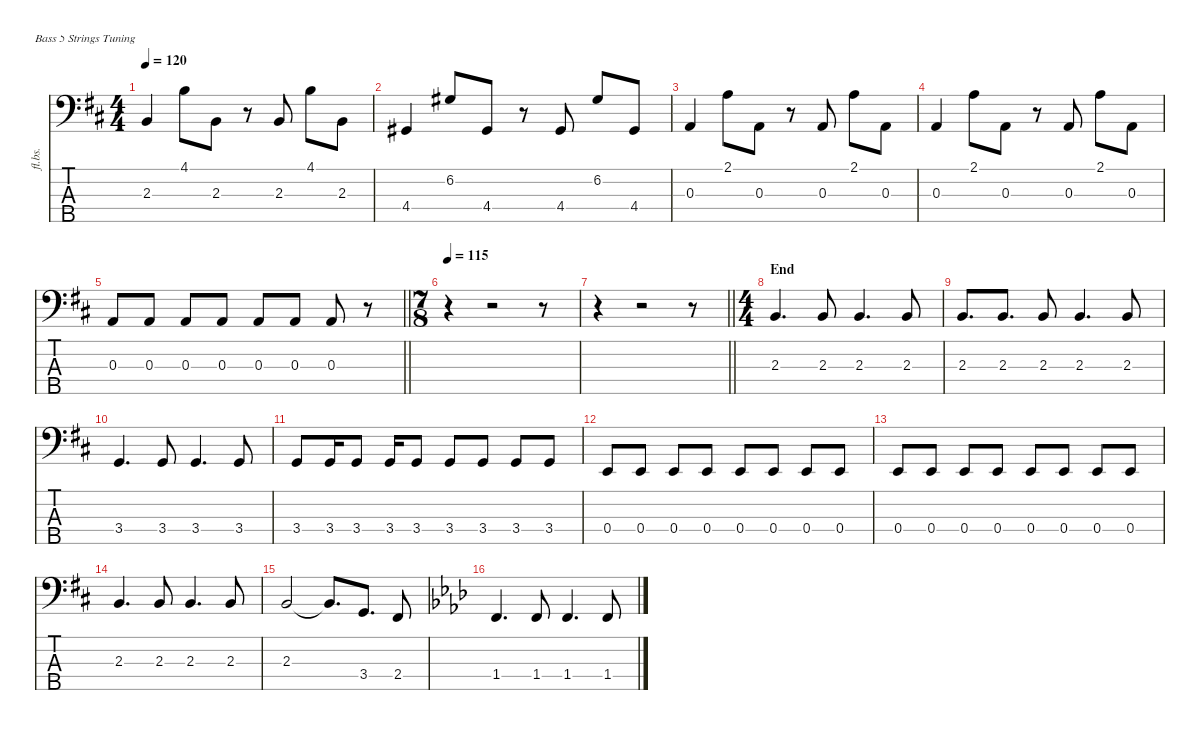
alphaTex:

\defaultSystemsLayout 4
\hideDynamics
\bracketExtendMode nobrackets
\track ("Bass" "fl.bs.") {instrument fretlessbass}
\staff {score tabs}
\tuning (G2 D2 A1 E1 B0)
\ts (4 4)
\tempo 120
\clef f4
\ks bminor
2.3{acc forcenatural}.4{dy f} 4.1{acc forcenatural}.8 2.3{acc forcenatural}.8 r.8 2.3{acc forcenatural}.8 4.1{acc forcenatural}.8 2.3{acc forcenatural}.8 |
4.4{acc #}.4 6.2{acc #}.8 4.4{acc #}.8 r.8 4.4{acc #}.8 6.2{acc #}.8 4.4{acc #}.8 |
0.3{acc forcenatural}.4 2.1{acc forcenatural}.8 0.3{acc forcenatural}.8 r.8 0.3{acc forcenatural}.8 2.1{acc forcenatural}.8 0.3{acc forcenatural}.8 |
0.3{acc forcenatural}.4 2.1{acc forcenatural}.8 0.3{acc forcenatural}.8 r.8 0.3{acc forcenatural}.8 2.1{acc forcenatural}.8 0.3{acc forcenatural}.8 |
\barLineRight lightlight
0.3{acc forcenatural}.8 0.3{acc forcenatural}.8 0.3{acc forcenatural}.8 0.3{acc forcenatural}.8 0.3{acc forcenatural}.8 0.3{acc forcenatural}.8 0.3{acc forcenatural}.8 r.8 |
\ts (7 8)
\beaming (8 2 2 2 1)
\tempo 115
r.4 r.2 r.8 |
\barLineRight lightlight
r.4 r.2 r.8 |
\ts (4 4)
\beaming (8 2 2 2 2)
\section ("" "End")
2.3{acc forcenatural}.4{d} 2.3{acc forcenatural}.8 2.3{acc forcenatural}.4{d} 2.3{acc forcenatural}.8 |
2.3{acc forcenatural}.8{d} 2.3{acc forcenatural}.8{d} 2.3{acc forcenatural}.8 2.3{acc forcenatural}.4{d} 2.3{acc forcenatural}.8 |
3.4{acc forcenatural}.4{d} 3.4{acc forcenatural}.8 3.4{acc forcenatural}.4{d} 3.4{acc forcenatural}.8 |
3.4{acc forcenatural}.8 3.4{acc forcenatural}.16 3.4{acc forcenatural}.8 3.4{acc forcenatural}.16 3.4{acc forcenatural}.8 3.4{acc forcenatural}.8 3.4{acc forcenatural}.8 3.4{acc forcenatural}.8 3.4{acc forcenatural}.8 |
0.4{acc forcenatural}.8 0.4{acc forcenatural}.8 0.4{acc forcenatural}.8 0.4{acc forcenatural}.8 0.4{acc forcenatural}.8 0.4{acc forcenatural}.8 0.4{acc forcenatural}.8 0.4{acc forcenatural}.8 |
0.4{acc forcenatural}.8 0.4{acc forcenatural}.8 0.4{acc forcenatural}.8 0.4{acc forcenatural}.8 0.4{acc forcenatural}.8 0.4{acc forcenatural}.8 0.4{acc forcenatural}.8 0.4{acc forcenatural}.8 |
2.3{acc forcenatural}.4{d} 2.3{acc forcenatural}.8 2.3{acc forcenatural}.4{d} 2.3{acc forcenatural}.8 |
2.3{acc forcenatural}.2 2.3{t acc forcenatural}.8{d} 3.4{acc forcenatural}.8{d} 2.4{acc #}.8 |
\ks fminor
1.4{acc forcenatural}.4{d} 1.4{acc forcenatural}.8 1.4{acc forcenatural}.4{d} 1.4{acc forcenatural}.8
